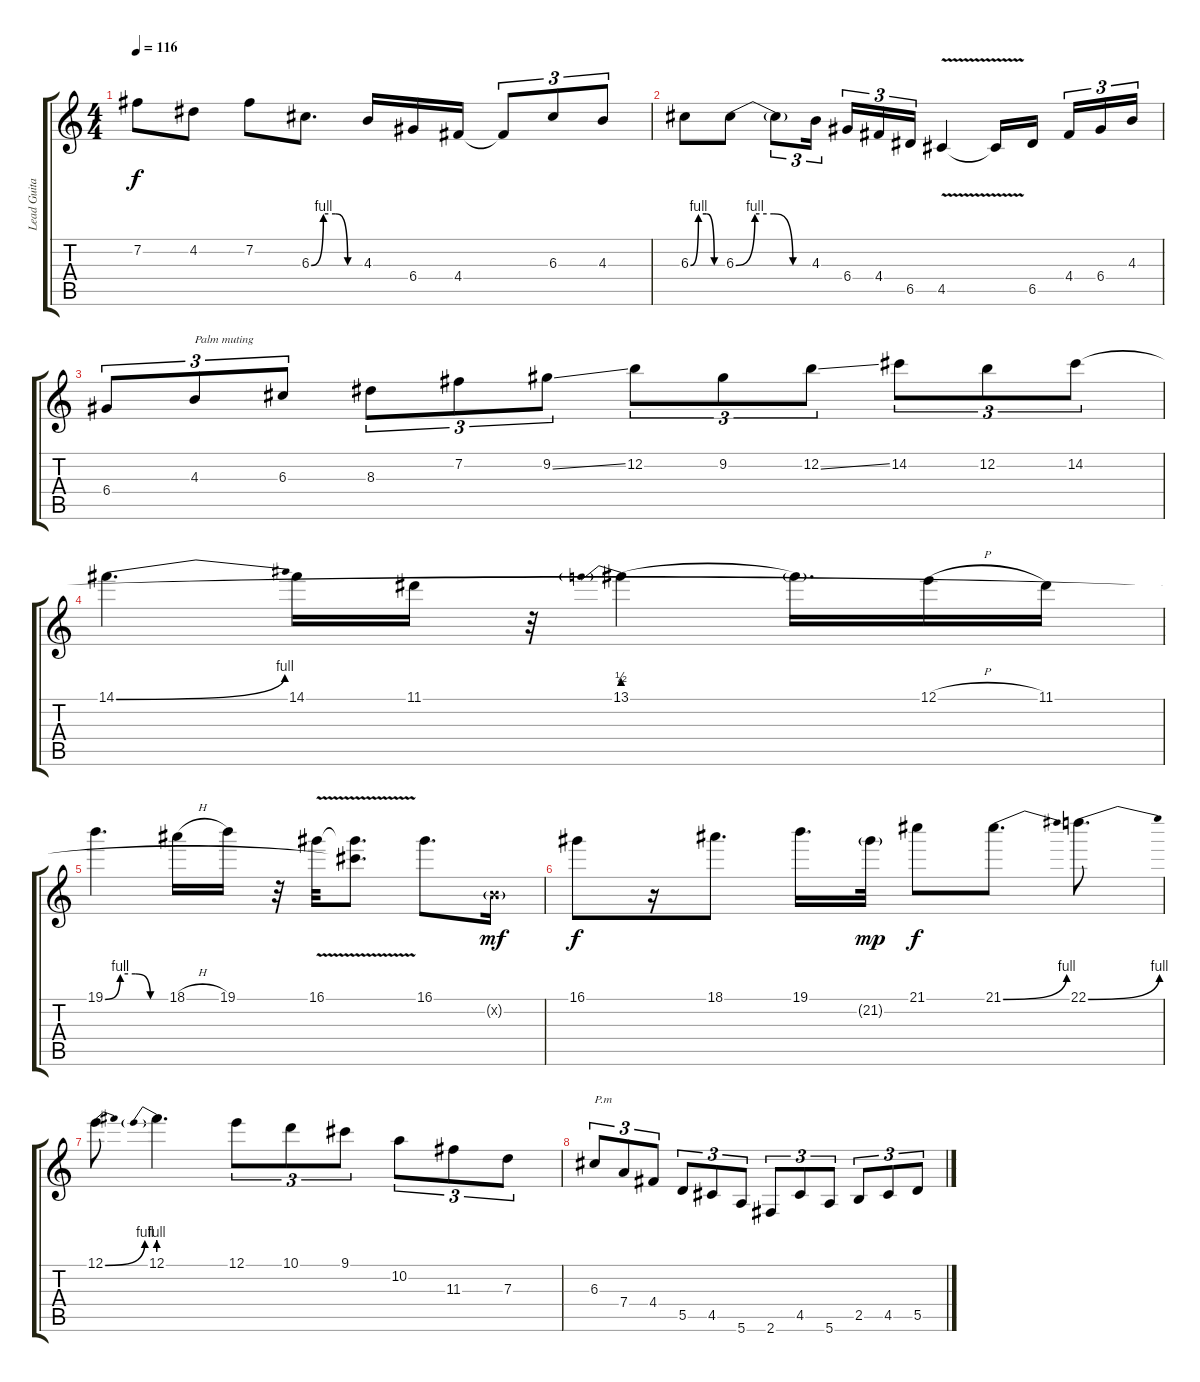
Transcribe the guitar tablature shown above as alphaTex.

\track ("Lead Guitar" "Lead Guita") {instrument distortionguitar}
\staff {score tabs}
\tuning (E4 B3 G3 D3 A2 E2) {hide}
\ts (4 4)
\tempo 116
\clef g2
\ks c
7.2.8{dy f} 4.2.8 7.2.8 6.3{be (custom 0 0 15 4 30 4 45 0 60 0)}.8{d} 4.3.16 6.4.16 4.4.16 4.4{t}.8{tu (3 2)} 6.3.8{tu (3 2)} 4.3.8{tu (3 2)} |
6.3{be (custom 0 0 15 4 30 4 45 0 60 0)}.8 6.3{be (custom 0 0 15 4 30 4 45 0 60 0)}.8 6.3{t}.8{tu (3 2)} 4.3.16{tu (3 2) beam splitsecondary} 6.4.16{tu (3 2)} 4.4.16{tu (3 2)} 6.5.16{tu (3 2)} 4.5{v}.4 4.5{t}.16 6.5.16{beam splitsecondary} 4.4.16{tu (3 2)} 6.4.16{tu (3 2)} 4.3.16{tu (3 2)} |
6.4.8{tu (3 2)} 4.3.8{tu (3 2) txt "Palm muting"} 6.3.8{tu (3 2)} 8.3.8{tu (3 2)} 7.2.8{tu (3 2)} 9.2{ss}.8{tu (3 2)} 12.2.8{tu (3 2)} 9.2.8{tu (3 2)} 12.2{ss}.8{tu (3 2)} 14.2.8{tu (3 2)} 12.2.8{tu (3 2)} 14.2.8{tu (3 2)} |
14.1{be (bend 0 0 60 4)}.4{d} 14.1.16 11.1.16 r.32 13.1{be (prebend 0 2 60 2)}.4 13.1{t}.16{d} 12.1{h}.16 11.1.16 |
19.1{be (custom 0 0 15 4 30 4 45 0 60 0)}.4{d} 18.1{h}.16 19.1.16 r.32 16.1{v}.32 (16.1{t} 14.2{t}).8{d} 16.1.8{d} 0.2{g x}.16{dy mf} |
16.1.8{dy f} r.16 18.1.8{d} 19.1.16{d} 21.2{g}.32{dy mp} 21.1.8{dy f} 21.1{be (bend 0 0 60 4)}.8{d} 22.1{be (bend 0 0 60 4)}.8{d} |
12.1{be (bend 0 0 60 4)}.8 12.1{be (prebend 0 4 60 4)}.4{d} 12.1.8{tu (3 2)} 10.1.8{tu (3 2)} 9.1.8{tu (3 2)} 10.2.8{tu (3 2)} 11.3.8{tu (3 2)} 7.3.8{tu (3 2)} |
6.3.8{tu (3 2) txt "P.m"} 7.4.8{tu (3 2)} 4.4.8{tu (3 2)} 5.5.8{tu (3 2)} 4.5.8{tu (3 2)} 5.6.8{tu (3 2)} 2.6.8{tu (3 2)} 4.5.8{tu (3 2)} 5.6.8{tu (3 2)} 2.5.8{tu (3 2)} 4.5.8{tu (3 2)} 5.5.8{tu (3 2)}
